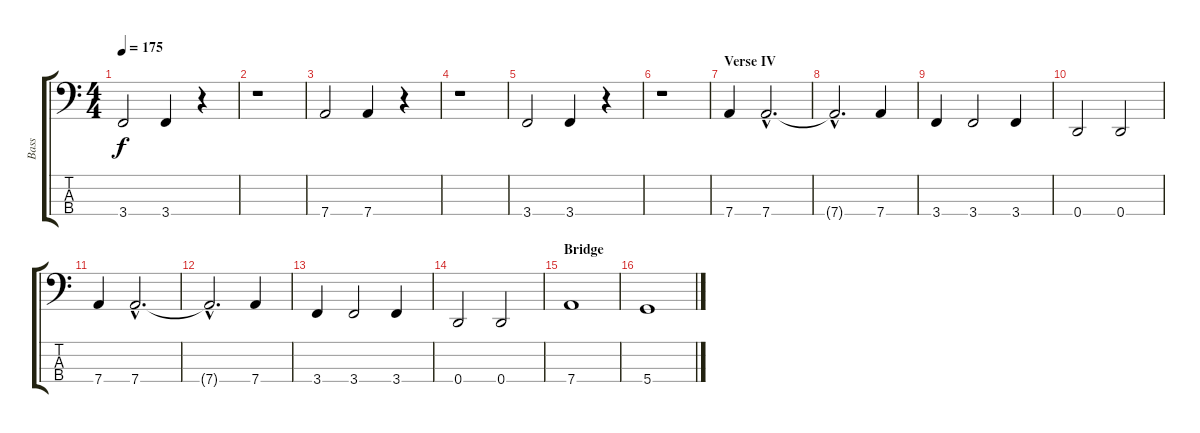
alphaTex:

\track ("Bass" "Bass") {instrument electricbassfinger}
\staff {score tabs}
\tuning (G2 D2 A1 D1) {hide}
\ts (4 4)
\tempo 175
\clef f4
\ks c
3.4.2{dy f} 3.4.4 r.4 |
r.1 |
7.4.2 7.4.4 r.4 |
r.1 |
3.4.2 3.4.4 r.4 |
r.1 |
\section ("" "Verse IV")
7.4.4 7.4{hac}.2{d} |
7.4{hac t}.2{d} 7.4.4 |
3.4.4 3.4.2 3.4.4 |
0.4.2 0.4.2 |
7.4.4 7.4{hac}.2{d} |
7.4{hac t}.2{d} 7.4.4 |
3.4.4 3.4.2 3.4.4 |
0.4.2 0.4.2 |
\section ("" "Bridge")
7.4.1 |
5.4.1
